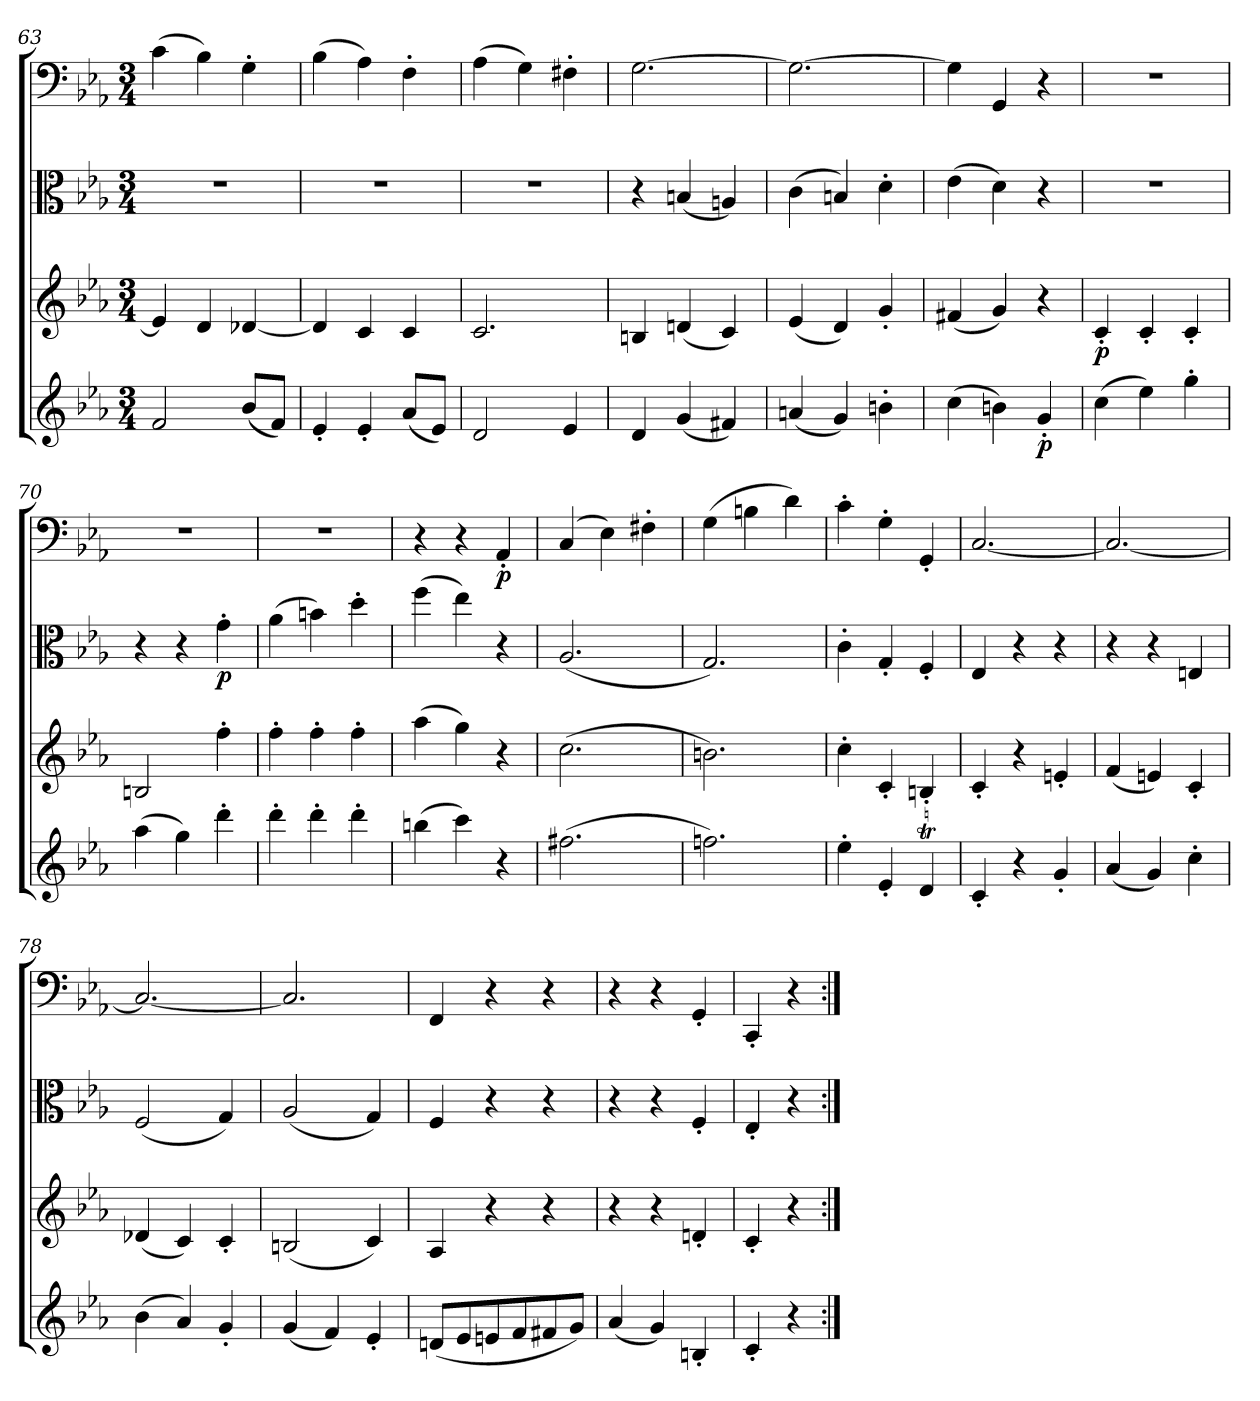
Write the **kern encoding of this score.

**kern	**dynam	**kern	**dynam	**kern	**dynam	**kern	**dynam
*part4	*part4	*part3	*part3	*part2	*part2	*part1	*part1
*staff4	*staff4	*staff3	*staff3	*staff2	*staff2	*staff1	*staff1
*clefG2	*	*clefG2	*	*clefC3	*	*clefF4	*
*k[b-e-a-]	*	*k[b-e-a-]	*	*k[b-e-a-]	*	*k[b-e-a-]	*
*c:	*	*c:	*	*c:	*	*c:	*
*M3/4	*	*M3/4	*	*M3/4	*	*M3/4	*
=63	=63	=63	=63	=63	=63	=63	=63
2f/	.	4e-/]	.	2.r	.	(4c\	.
.	.	4d/	.	.	.	4B-\)	.
(8b-/L	.	[4d-X/	.	.	.	4G'\	.
8f/J)	.	.	.	.	.	.	.
=64	=64	=64	=64	=64	=64	=64	=64
4e-'/	.	4d-/]	.	2.r	.	(4B-\	.
4e-'/	.	4c/	.	.	.	4A-\)	.
(8a-/L	.	4c/	.	.	.	4F'\	.
8e-/J)	.	.	.	.	.	.	.
=65	=65	=65	=65	=65	=65	=65	=65
2d/	.	2.c/	.	2.r	.	(4A-\	.
.	.	.	.	.	.	4G\)	.
4e-/	.	.	.	.	.	4F#X'\	.
=66	=66	=66	=66	=66	=66	=66	=66
4d/	.	4Bn/	.	4r	.	[2.G\	.
(4g/	.	(4dn/	.	(4Bn/	.	.	.
4f#X/)	.	4c/)	.	4An/)	.	.	.
=67	=67	=67	=67	=67	=67	=67	=67
(4an/	.	(4e-/	.	(4c\	.	2.G\_	.
4g/)	.	4d/)	.	4Bn/)	.	.	.
4bn'\	.	4g'/	.	4d'\	.	.	.
=68	=68	=68	=68	=68	=68	=68	=68
(4cc\	.	(4f#X/	.	(4e-\	.	4G\]	.
4bn\)	.	4g/)	.	4d\)	.	4GG/	.
4g'/	p	4r	.	4r	.	4r	.
=69	=69	=69	=69	=69	=69	=69	=69
(4cc\	.	4c'/	p	2.r	.	2.r	.
4ee-\)	.	4c'/	.	.	.	.	.
4gg'\	.	4c'/	.	.	.	.	.
=70	=70	=70	=70	=70	=70	=70	=70
(4aa-\	.	2Bn/	.	4r	.	2.r	.
4gg\)	.	.	.	4r	.	.	.
4ddd'\	.	4ff'\	.	4g'\	p	.	.
=71	=71	=71	=71	=71	=71	=71	=71
4ddd'\	.	4ff'\	.	(4a-\	.	2.r	.
4ddd'\	.	4ff'\	.	4bn\)	.	.	.
4ddd'\	.	4ff'\	.	4dd'\	.	.	.
=72	=72	=72	=72	=72	=72	=72	=72
(4bbn\	.	(4aa-\	.	(4ff\	.	4r	.
4ccc\)	.	4gg\)	.	4ee-\)	.	4r	.
4r	.	4r	.	4r	.	4AA-'/	p
=73	=73	=73	=73	=73	=73	=73	=73
(2.ff#X\	.	(2.cc\	.	(2.A-/	.	(4C/	.
.	.	.	.	.	.	4E-\)	.
.	.	.	.	.	.	4F#X'\	.
=74	=74	=74	=74	=74	=74	=74	=74
2.ffn\)	.	2.bn\)	.	2.G/)	.	(4G\	.
.	.	.	.	.	.	4Bn\	.
.	.	.	.	.	.	4d\)	.
=75	=75	=75	=75	=75	=75	=75	=75
4ee-'\	.	4cc'\	.	4c'\	.	4c'\	.
4e-'/	.	4c'/	.	4G'/	.	4G'\	.
4dT/	.	4Bn'/	.	4F'/	.	4GG'/	.
=76	=76	=76	=76	=76	=76	=76	=76
4c'/	.	4c'/	.	4E-/	.	[2.C/	.
4r	.	4r	.	4r	.	.	.
4g'/	.	4en'/	.	4r	.	.	.
=77	=77	=77	=77	=77	=77	=77	=77
(4a-/	.	(4f/	.	4r	.	2.C/_	.
4g/)	.	4en/)	.	4r	.	.	.
4cc'\	.	4c'/	.	4En/	.	.	.
=78	=78	=78	=78	=78	=78	=78	=78
(4b-\	.	(4d-X/	.	(2F/	.	2.C/_	.
4a-/)	.	4c/)	.	.	.	.	.
4g'/	.	4c'/	.	4G/)	.	.	.
=79	=79	=79	=79	=79	=79	=79	=79
(4g/	.	(2Bn/	.	(2A-/	.	2.C/]	.
4f/)	.	.	.	.	.	.	.
4e-'/	.	4c/)	.	4G/)	.	.	.
=80	=80	=80	=80	=80	=80	=80	=80
(8dn/L	.	4A-/	.	4F/	.	4FF/	.
8e-/	.	.	.	.	.	.	.
8en/	.	4r	.	4r	.	4r	.
8f/	.	.	.	.	.	.	.
8f#X/	.	4r	.	4r	.	4r	.
8g/J)	.	.	.	.	.	.	.
=81	=81	=81	=81	=81	=81	=81	=81
(4a-/	.	4r	.	4r	.	4r	.
4g/)	.	4r	.	4r	.	4r	.
4Bn'/	.	4dn'/	.	4F'/	.	4GG'/	.
=82	=82	=82	=82	=82	=82	=82	=82
4c'/	.	4c'/	.	4E-'/	.	4CC'/	.
4r	.	4r	.	4r	.	4r	.
=:|!	=:|!	=:|!	=:|!	=:|!	=:|!	=:|!	=:|!
*-	*-	*-	*-	*-	*-	*-	*-
